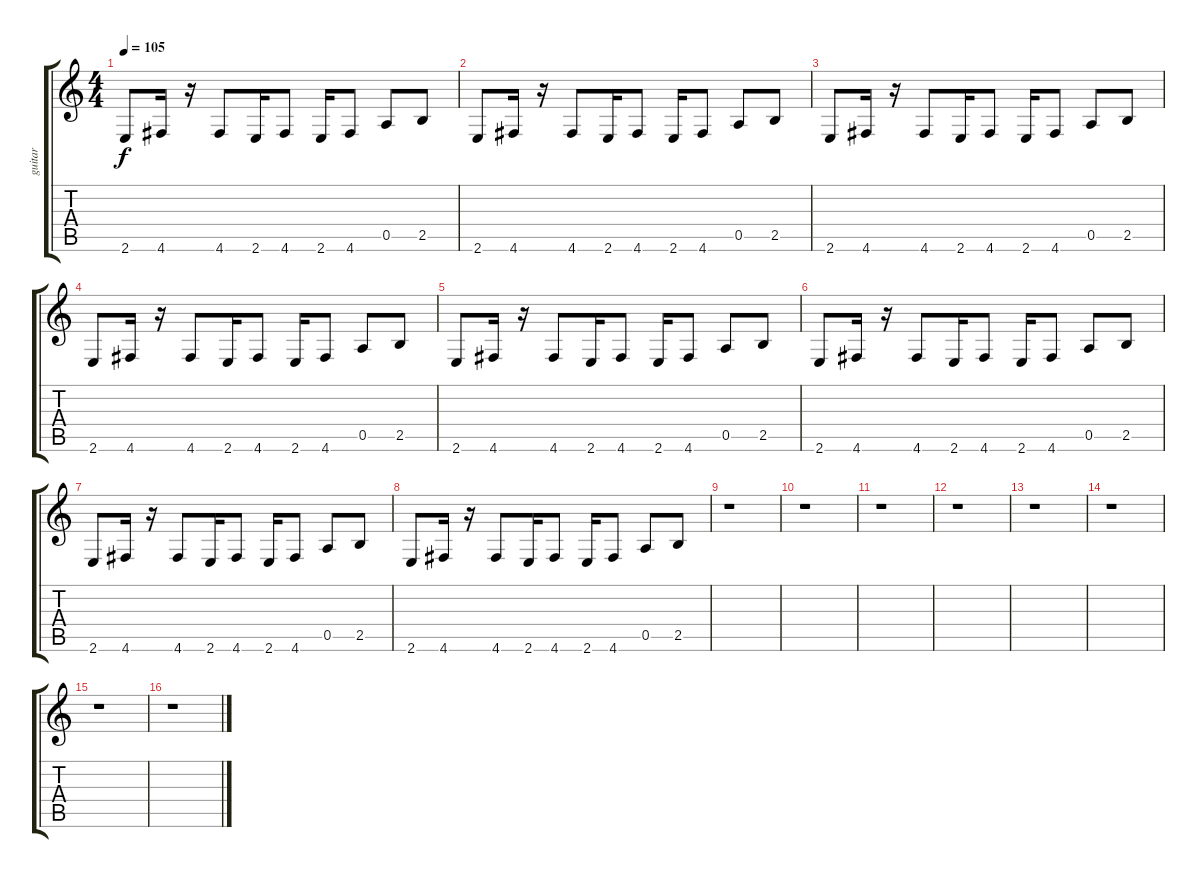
\track ("guitar" "guitar") {instrument distortionguitar}
\staff {score tabs}
\tuning (E4 B3 G3 D3 A2 D2) {hide}
\ts (4 4)
\tempo 105
\clef g2
\ks c
2.6.8{dy f instrument distortionguitar} 4.6.16 r.16 4.6.8 2.6.16 4.6.8 2.6.16 4.6.8 0.5.8 2.5.8 |
2.6.8 4.6.16 r.16 4.6.8 2.6.16 4.6.8 2.6.16 4.6.8 0.5.8 2.5.8 |
2.6.8 4.6.16 r.16 4.6.8 2.6.16 4.6.8 2.6.16 4.6.8 0.5.8 2.5.8 |
2.6.8 4.6.16 r.16 4.6.8 2.6.16 4.6.8 2.6.16 4.6.8 0.5.8 2.5.8 |
2.6.8 4.6.16 r.16 4.6.8 2.6.16 4.6.8 2.6.16 4.6.8 0.5.8 2.5.8 |
2.6.8 4.6.16 r.16 4.6.8 2.6.16 4.6.8 2.6.16 4.6.8 0.5.8 2.5.8 |
2.6.8 4.6.16 r.16 4.6.8 2.6.16 4.6.8 2.6.16 4.6.8 0.5.8 2.5.8 |
2.6.8 4.6.16 r.16 4.6.8 2.6.16 4.6.8 2.6.16 4.6.8 0.5.8 2.5.8 |
r.1 |
r.1 |
r.1 |
r.1 |
r.1 |
r.1 |
r.1 |
r.1
